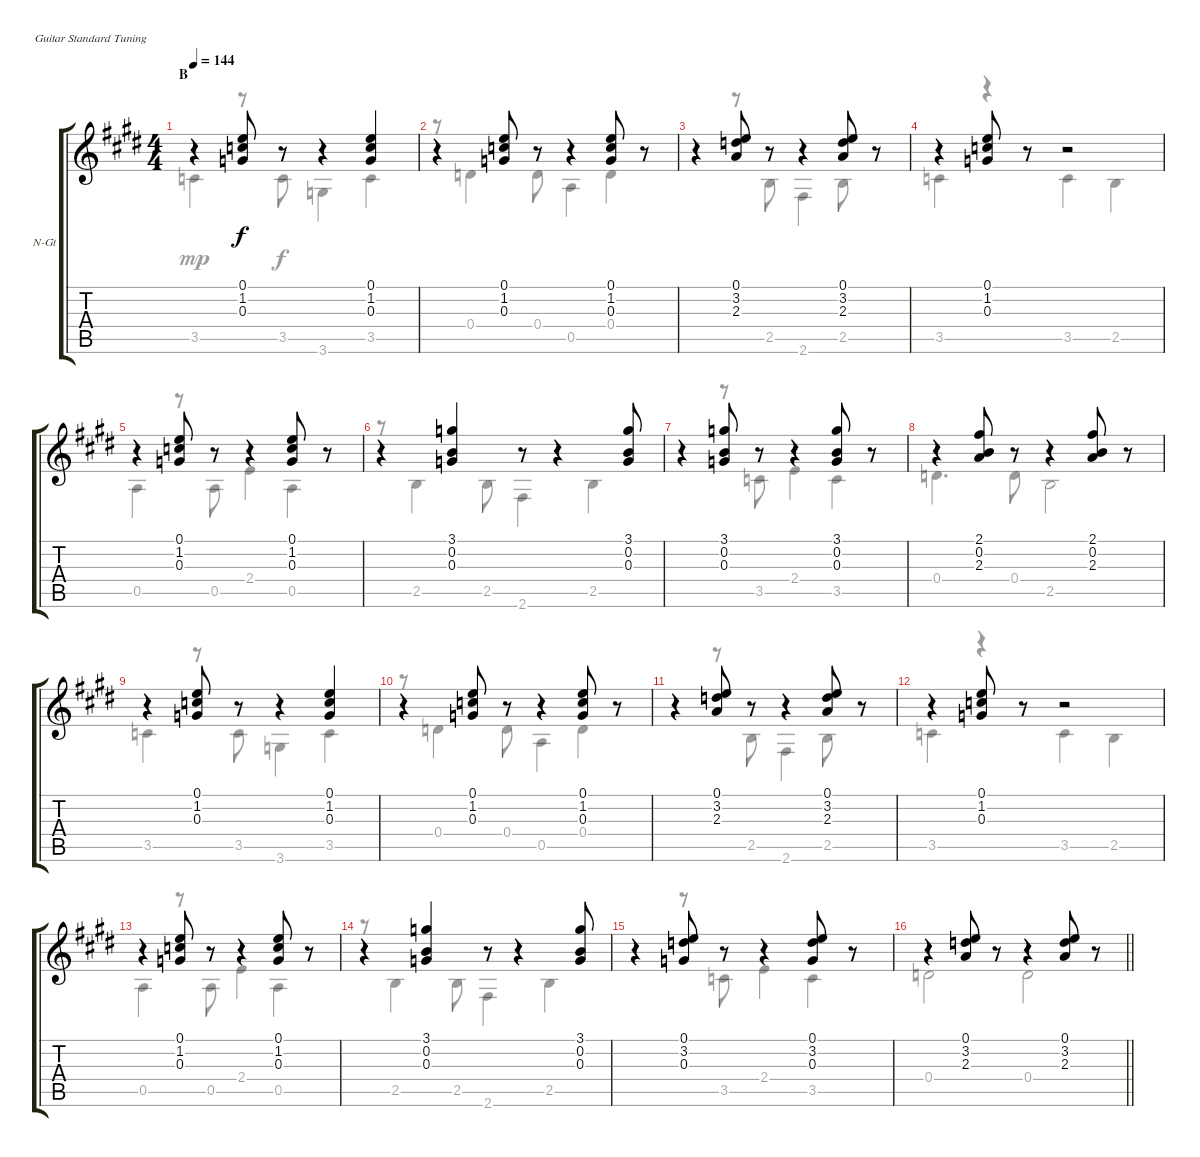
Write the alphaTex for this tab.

\bracketExtendMode groupsimilarinstruments
\firstSystemTrackNameOrientation horizontal
\otherSystemsTrackNameOrientation horizontal
\track ("Guitar 4" "N-Gt") {instrument acousticguitarnylon}
\staff {score tabs}
\tuning (E4 B3 G3 D3 A2 E2)
\voice
\ts (4 4)
\section ("" "B")
\tempo 144
\clef g2
\ks e
r.4{dy f} (0.1 1.2 0.3).8 r.8 r.4 (0.1 1.2 0.3).4 |
r.4 (0.1 1.2 0.3).8 r.8 r.4 (0.1 1.2 0.3).8 r.8 |
r.4 (0.1 3.2 2.3).8 r.8 r.4 (0.1 3.2 2.3).8 r.8 |
r.4 (0.1 1.2 0.3).8 r.8 r.2 |
r.4 (0.1 1.2 0.3).8 r.8 r.4 (0.1 1.2 0.3).8 r.8 |
r.4 (3.1 0.2 0.3).4 r.8 r.4 (3.1 0.2 0.3).8 |
r.4 (3.1 0.2 0.3).8 r.8 r.4 (3.1 0.2 0.3).8 r.8 |
r.4 (2.1 0.2 2.3).8 r.8 r.4 (2.1 0.2 2.3).8 r.8 |
r.4 (0.1 1.2 0.3).8 r.8 r.4 (0.1 1.2 0.3).4 |
r.4 (0.1 1.2 0.3).8 r.8 r.4 (0.1 1.2 0.3).8 r.8 |
r.4 (0.1 3.2 2.3).8 r.8 r.4 (0.1 3.2 2.3).8 r.8 |
r.4 (0.1 1.2 0.3).8 r.8 r.2 |
r.4 (0.1 1.2 0.3).8 r.8 r.4 (0.1 1.2 0.3).8 r.8 |
r.4 (3.1 0.2 0.3).4 r.8 r.4 (3.1 0.2 0.3).8 |
r.4 (0.1 3.2 0.3).8 r.8 r.4 (0.1 3.2 0.3).8 r.8 |
\barLineRight lightlight
r.4 (0.1 3.2 2.3).8 r.8 r.4 (0.1 3.2 2.3).8 r.8
\voice
\clef g2
\ottava regular
\simile none
\ks e
3.5.4{dy mp} r.8 3.5.8{dy f} 3.6.4 3.5.4 |
r.8 0.4.4 0.4.8 0.5.4 0.4.4 |
r.4 r.8 2.5.8 2.6.4 2.5.8 r.8 |
3.5.4 r.4 3.5.4 2.5.4 |
0.5.4 r.8 0.5.8 2.4.4 0.5.4 |
r.8 2.5.4 2.5.8 2.6.4 2.5.4 |
r.4 r.8 3.5.8 2.4.4 3.5.4 |
0.4.4{d} 0.4.8 2.5.2 |
3.5.4 r.8 3.5.8 3.6.4 3.5.4 |
r.8 0.4.4 0.4.8 0.5.4 0.4.4 |
r.4 r.8 2.5.8 2.6.4 2.5.8 r.8 |
3.5.4 r.4 3.5.4 2.5.4 |
0.5.4 r.8 0.5.8 2.4.4 0.5.4 |
r.8 2.5.4 2.5.8 2.6.4 2.5.4 |
r.4 r.8 3.5.8 2.4.4 3.5.4 |
\barLineRight lightlight
0.4.2 0.4.2
